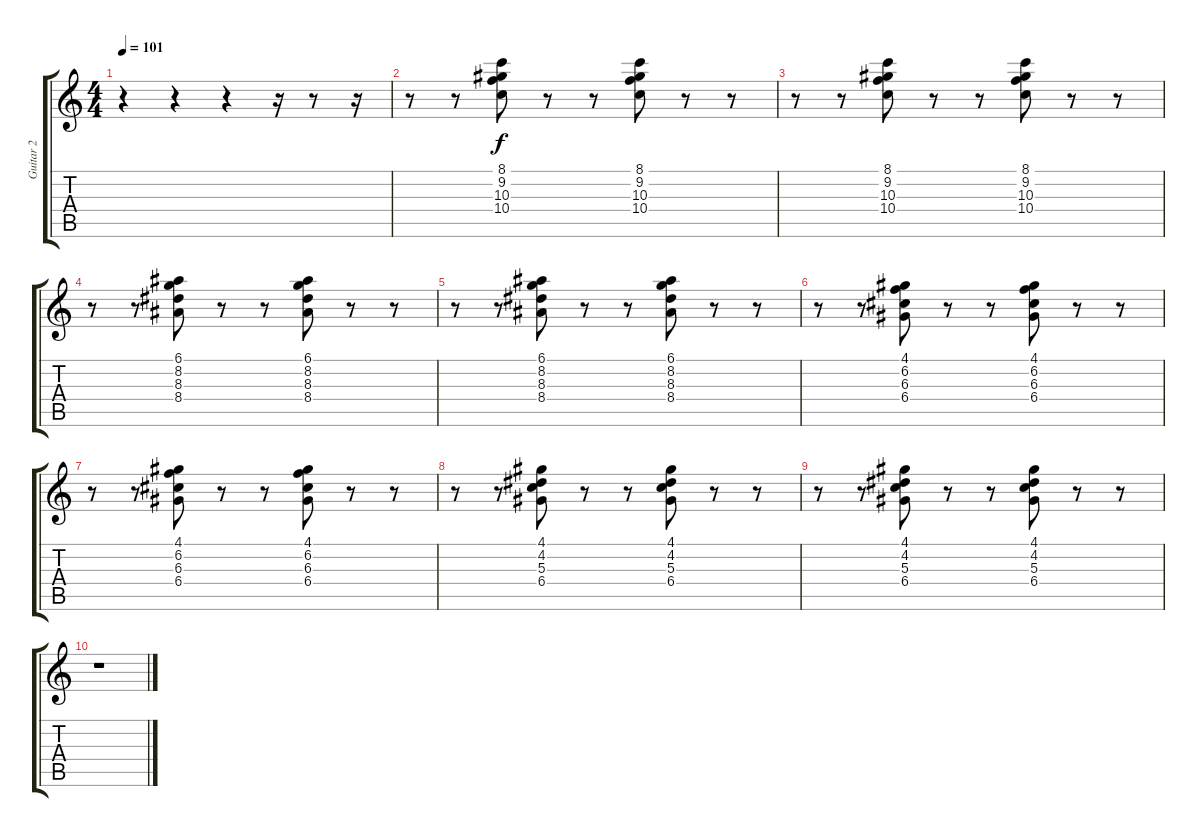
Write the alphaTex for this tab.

\track ("Guitar 2" "Guitar 2") {instrument electricguitarclean}
\staff {score tabs}
\tuning (E4 B3 G3 D3 A2 E2) {hide}
\ts (4 4)
\tempo 101
\clef g2
\ks c
r.4{dy f instrument electricguitarclean} r.4 r.4 r.16 r.8 r.16 |
r.8 r.8 (8.1 9.2 10.3 10.4).8 r.8 r.8 (8.1 9.2 10.3 10.4).8 r.8 r.8 |
r.8 r.8 (8.1 9.2 10.3 10.4).8 r.8 r.8 (8.1 9.2 10.3 10.4).8 r.8 r.8 |
r.8 r.8 (6.1 8.2 8.3 8.4).8 r.8 r.8 (6.1 8.2 8.3 8.4).8 r.8 r.8 |
r.8 r.8 (6.1 8.2 8.3 8.4).8 r.8 r.8 (6.1 8.2 8.3 8.4).8 r.8 r.8 |
r.8 r.8 (4.1 6.2 6.3 6.4).8 r.8 r.8 (4.1 6.2 6.3 6.4).8 r.8 r.8 |
r.8 r.8 (4.1 6.2 6.3 6.4).8 r.8 r.8 (4.1 6.2 6.3 6.4).8 r.8 r.8 |
r.8 r.8 (4.1 4.2 5.3 6.4).8 r.8 r.8 (4.1 4.2 5.3 6.4).8 r.8 r.8 |
r.8 r.8 (4.1 4.2 5.3 6.4).8 r.8 r.8 (4.1 4.2 5.3 6.4).8 r.8 r.8 |
r.1
